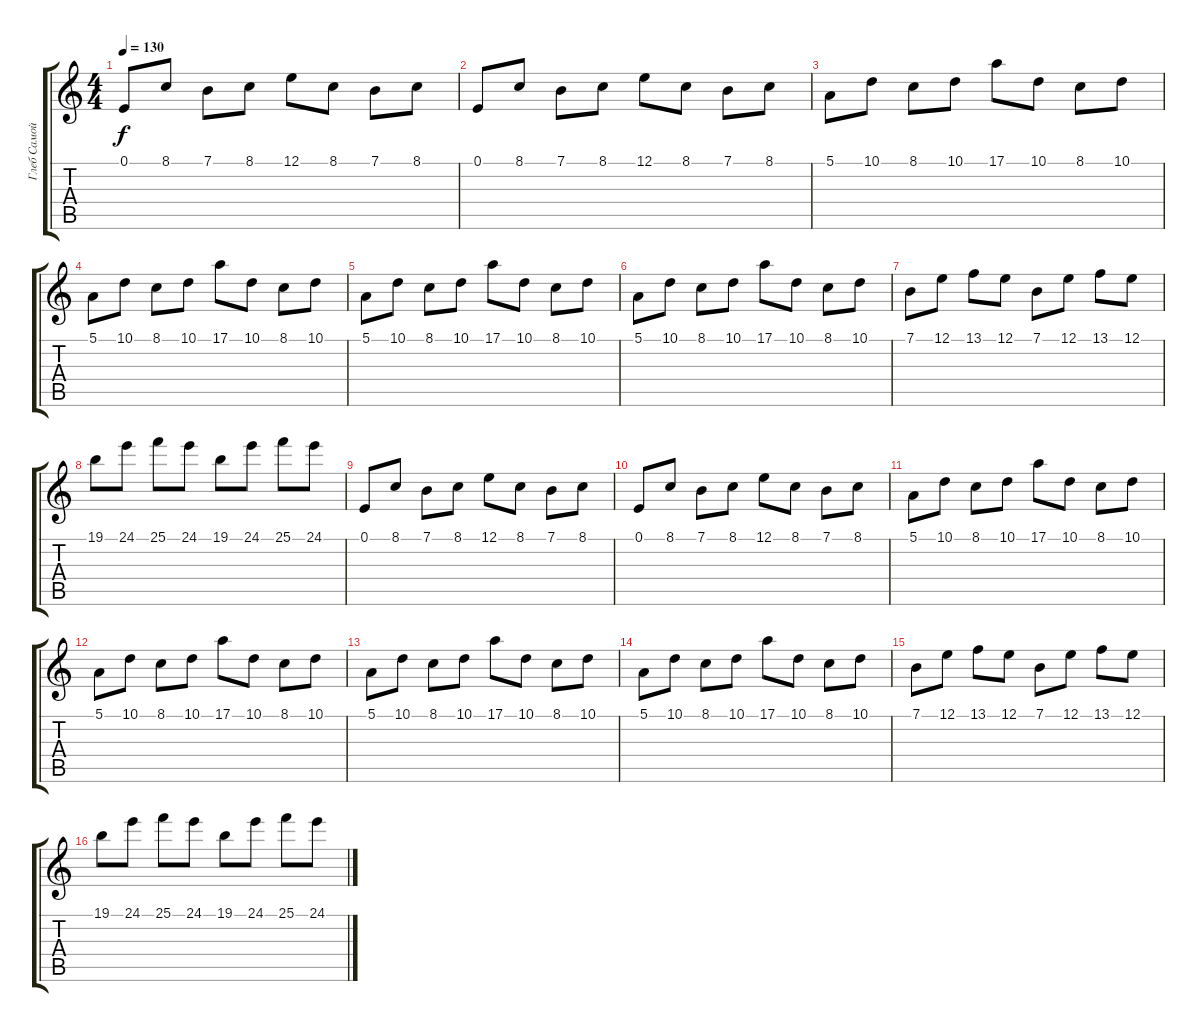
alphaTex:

\track ("Глеб Самойлов (клавишные)" "Глеб Самой") {instrument fx4atmosphere}
\staff {score tabs}
\tuning (E4 B3 G3 D3 A2 E2) {hide}
\ts (4 4)
\tempo 130
\clef g2
\ks c
0.1.8{dy f} 8.1.8 7.1.8 8.1.8 12.1.8 8.1.8 7.1.8 8.1.8 |
0.1.8 8.1.8 7.1.8 8.1.8 12.1.8 8.1.8 7.1.8 8.1.8 |
5.1.8 10.1.8 8.1.8 10.1.8 17.1.8 10.1.8 8.1.8 10.1.8 |
5.1.8 10.1.8 8.1.8 10.1.8 17.1.8 10.1.8 8.1.8 10.1.8 |
5.1.8 10.1.8 8.1.8 10.1.8 17.1.8 10.1.8 8.1.8 10.1.8 |
5.1.8 10.1.8 8.1.8 10.1.8 17.1.8 10.1.8 8.1.8 10.1.8 |
7.1.8 12.1.8 13.1.8 12.1.8 7.1.8 12.1.8 13.1.8 12.1.8 |
19.1.8 24.1.8 25.1.8 24.1.8 19.1.8 24.1.8 25.1.8 24.1.8 |
0.1.8 8.1.8 7.1.8 8.1.8 12.1.8 8.1.8 7.1.8 8.1.8 |
0.1.8 8.1.8 7.1.8 8.1.8 12.1.8 8.1.8 7.1.8 8.1.8 |
5.1.8 10.1.8 8.1.8 10.1.8 17.1.8 10.1.8 8.1.8 10.1.8 |
5.1.8 10.1.8 8.1.8 10.1.8 17.1.8 10.1.8 8.1.8 10.1.8 |
5.1.8 10.1.8 8.1.8 10.1.8 17.1.8 10.1.8 8.1.8 10.1.8 |
5.1.8 10.1.8 8.1.8 10.1.8 17.1.8 10.1.8 8.1.8 10.1.8 |
7.1.8 12.1.8 13.1.8 12.1.8 7.1.8 12.1.8 13.1.8 12.1.8 |
19.1.8 24.1.8 25.1.8 24.1.8 19.1.8 24.1.8 25.1.8 24.1.8
